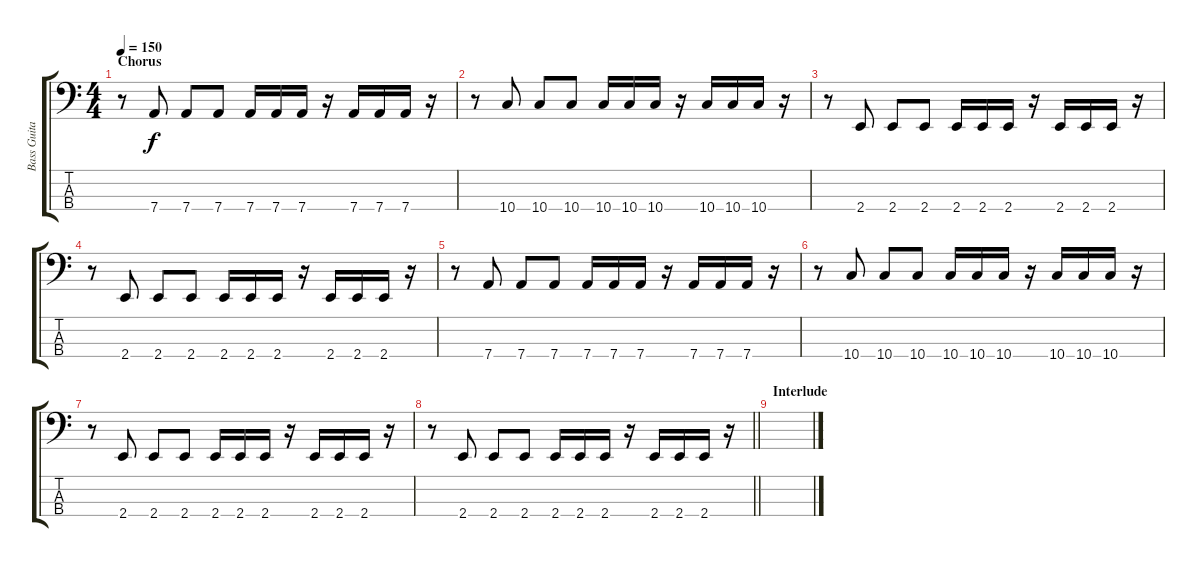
\track ("Bass Guitar" "Bass Guita") {instrument electricbassfinger}
\staff {score tabs}
\tuning (G2 D2 A1 D1) {hide}
\ts (4 4)
\section ("" "Chorus")
\tempo 150
\clef f4
\ks c
r.8{dy f} 7.4.8 7.4.8 7.4.8 7.4.16 7.4.16 7.4.16 r.16 7.4.16 7.4.16 7.4.16 r.16 |
r.8 10.4.8 10.4.8 10.4.8 10.4.16 10.4.16 10.4.16 r.16 10.4.16 10.4.16 10.4.16 r.16 |
r.8 2.4.8 2.4.8 2.4.8 2.4.16 2.4.16 2.4.16 r.16 2.4.16 2.4.16 2.4.16 r.16 |
r.8 2.4.8 2.4.8 2.4.8 2.4.16 2.4.16 2.4.16 r.16 2.4.16 2.4.16 2.4.16 r.16 |
r.8 7.4.8 7.4.8 7.4.8 7.4.16 7.4.16 7.4.16 r.16 7.4.16 7.4.16 7.4.16 r.16 |
r.8 10.4.8 10.4.8 10.4.8 10.4.16 10.4.16 10.4.16 r.16 10.4.16 10.4.16 10.4.16 r.16 |
r.8 2.4.8 2.4.8 2.4.8 2.4.16 2.4.16 2.4.16 r.16 2.4.16 2.4.16 2.4.16 r.16 |
\barLineRight lightlight
r.8 2.4.8 2.4.8 2.4.8 2.4.16 2.4.16 2.4.16 r.16 2.4.16 2.4.16 2.4.16 r.16 |
\section ("" "Interlude")
